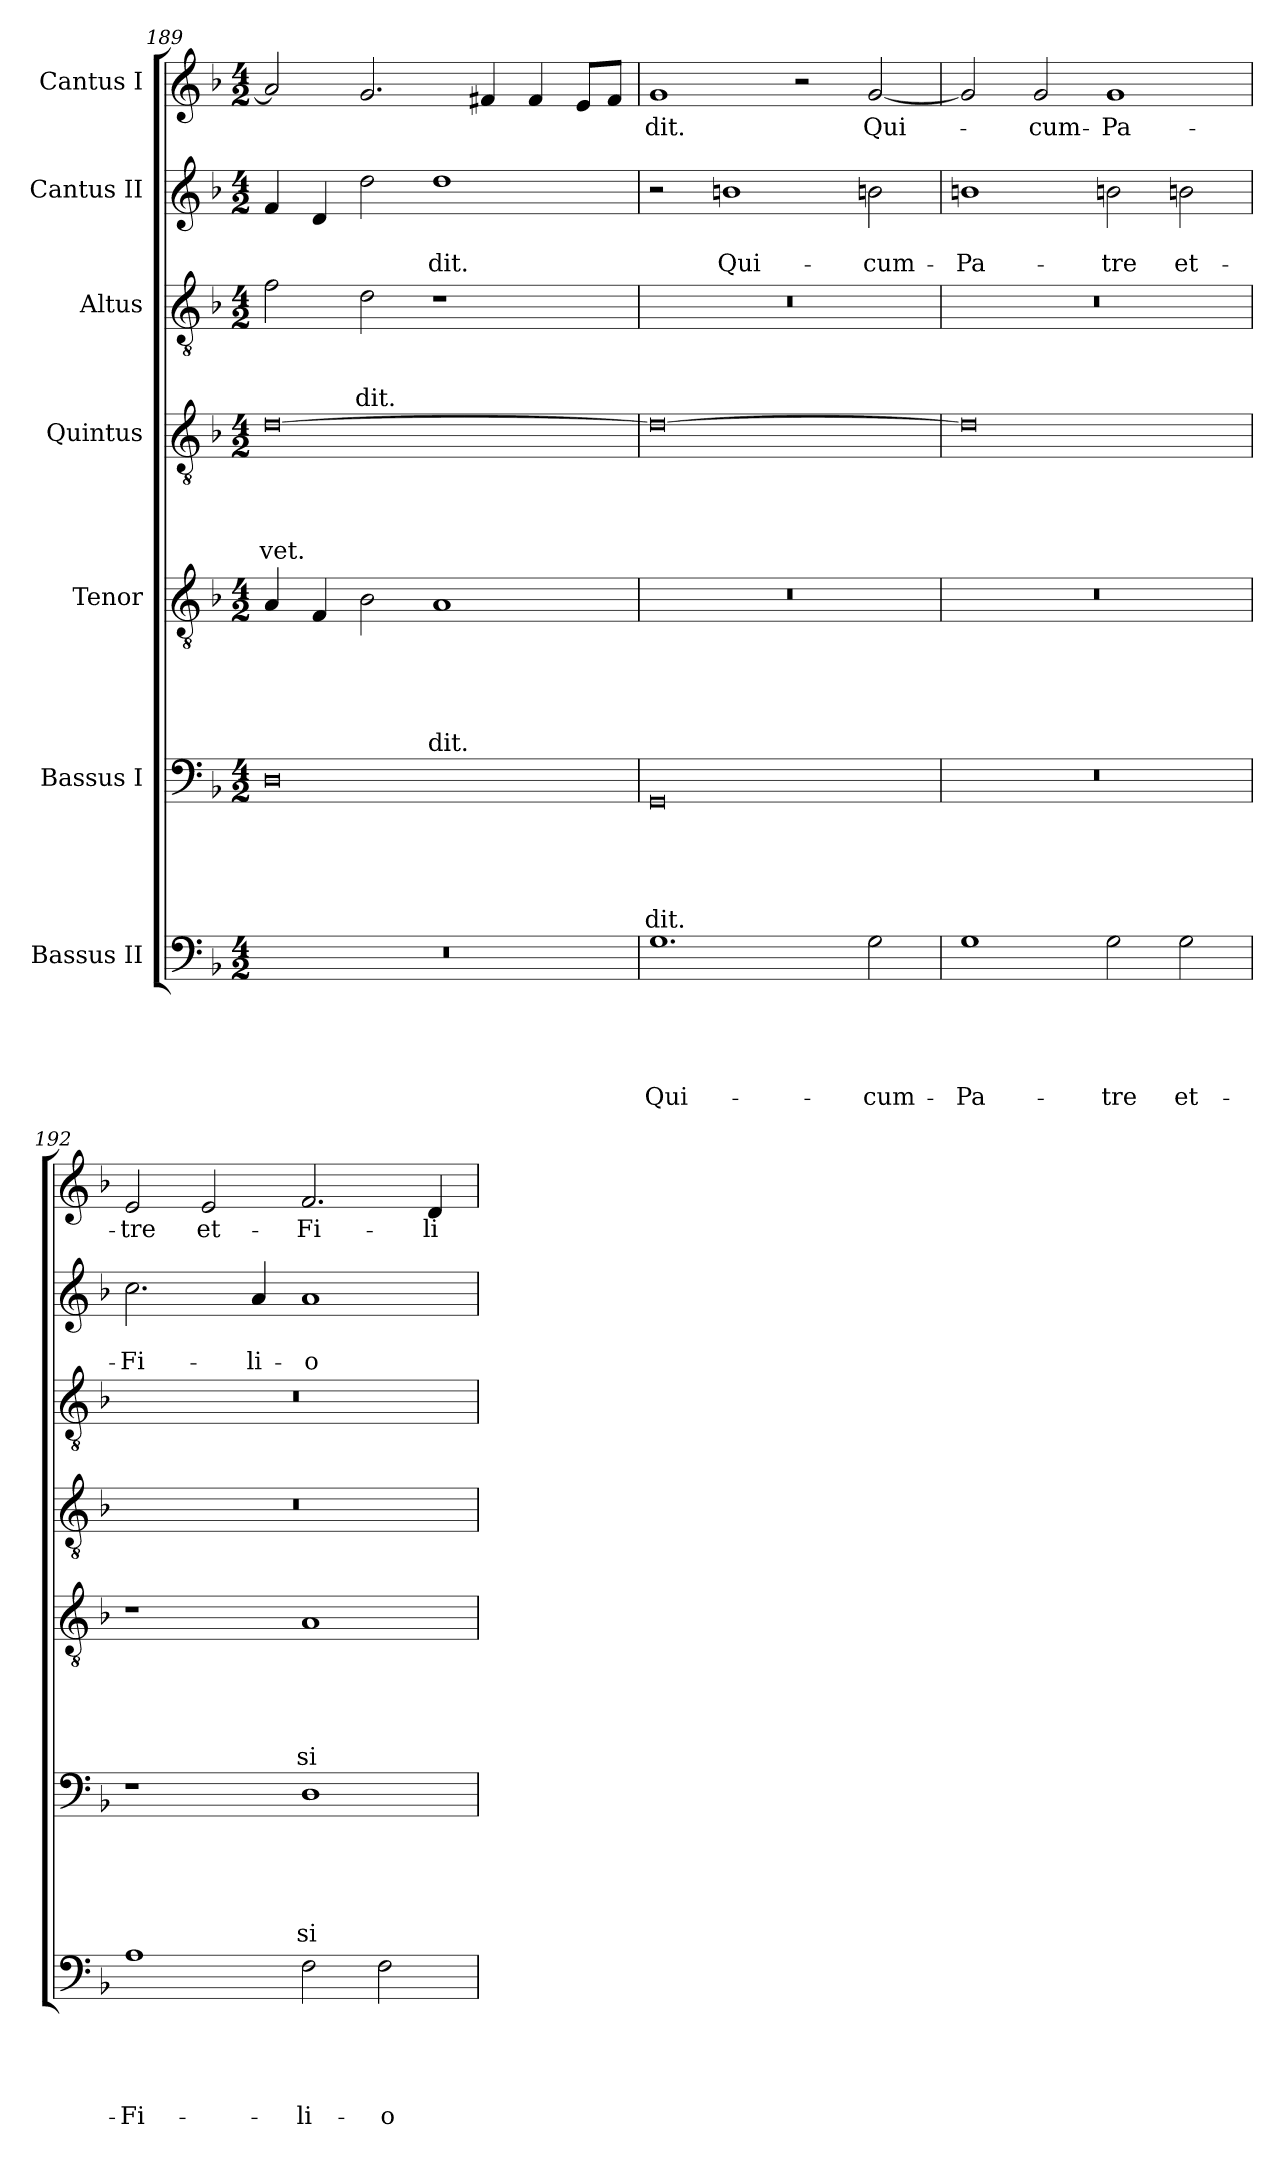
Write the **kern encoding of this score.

**kern	**text	**text	**text	**text	**text	**kern	**text	**text	**text	**text	**text	**kern	**text	**text	**text	**text	**text	**kern	**text	**text	**text	**text	**kern	**text	**text	**text	**kern	**text	**text	**kern	**text
*part7	*part7	*part7	*part7	*part7	*part7	*part6	*part6	*part6	*part6	*part6	*part6	*part5	*part5	*part5	*part5	*part5	*part5	*part4	*part4	*part4	*part4	*part4	*part3	*part3	*part3	*part3	*part2	*part2	*part2	*part1	*part1
*staff7	*staff7	*staff7	*staff7	*staff7	*staff7	*staff6	*staff6	*staff6	*staff6	*staff6	*staff6	*staff5	*staff5	*staff5	*staff5	*staff5	*staff5	*staff4	*staff4	*staff4	*staff4	*staff4	*staff3	*staff3	*staff3	*staff3	*staff2	*staff2	*staff2	*staff1	*staff1
*I"Bassus II	*	*	*	*	*	*I"Bassus I	*	*	*	*	*	*I"Tenor	*	*	*	*	*	*I"Quintus	*	*	*	*	*I"Altus	*	*	*	*I"Cantus II	*	*	*I"Cantus I	*
*clefF4	*	*	*	*	*	*clefF4	*	*	*	*	*	*clefGv2	*	*	*	*	*	*clefGv2	*	*	*	*	*clefGv2	*	*	*	*clefG2	*	*	*clefG2	*
*k[b-]	*	*	*	*	*	*k[b-]	*	*	*	*	*	*k[b-]	*	*	*	*	*	*k[b-]	*	*	*	*	*k[b-]	*	*	*	*k[b-]	*	*	*k[b-]	*
*M4/2	*	*	*	*	*	*M4/2	*	*	*	*	*	*M4/2	*	*	*	*	*	*M4/2	*	*	*	*	*M4/2	*	*	*	*M4/2	*	*	*M4/2	*
=189	=189	=189	=189	=189	=189	=189	=189	=189	=189	=189	=189	=189	=189	=189	=189	=189	=189	=189	=189	=189	=189	=189	=189	=189	=189	=189	=189	=189	=189	=189	=189
0r	.	.	.	.	.	0D\	.	.	.	.	.	4A/	.	.	.	.	.	[0d\	.	.	.	-vet.	2f\	.	.	.	4f/	.	.	2a/]	.
.	.	.	.	.	.	.	.	.	.	.	.	4F/	.	.	.	.	.	.	.	.	.	.	.	.	.	.	4d/	.	.	.	.
.	.	.	.	.	.	.	.	.	.	.	.	2B-\	.	.	.	.	.	.	.	.	.	.	2d\	.	.	-dit.	2dd\	.	.	2.g/	.
.	.	.	.	.	.	.	.	.	.	.	.	1A/	.	.	.	.	-dit.	.	.	.	.	.	1r	.	.	.	1dd\	.	-dit.	.	.
.	.	.	.	.	.	.	.	.	.	.	.	.	.	.	.	.	.	.	.	.	.	.	.	.	.	.	.	.	.	4f#X/	.
.	.	.	.	.	.	.	.	.	.	.	.	.	.	.	.	.	.	.	.	.	.	.	.	.	.	.	.	.	.	4f#/	.
.	.	.	.	.	.	.	.	.	.	.	.	.	.	.	.	.	.	.	.	.	.	.	.	.	.	.	.	.	.	8e/L	.
.	.	.	.	.	.	.	.	.	.	.	.	.	.	.	.	.	.	.	.	.	.	.	.	.	.	.	.	.	.	8f#/J	.
=190	=190	=190	=190	=190	=190	=190	=190	=190	=190	=190	=190	=190	=190	=190	=190	=190	=190	=190	=190	=190	=190	=190	=190	=190	=190	=190	=190	=190	=190	=190	=190
1.G\	.	.	.	.	Qui-	0GG/	.	.	.	.	-dit.	0r	.	.	.	.	.	0d\_	.	.	.	.	0r	.	.	.	2r	.	.	1g/	-dit.
.	.	.	.	.	.	.	.	.	.	.	.	.	.	.	.	.	.	.	.	.	.	.	.	.	.	.	1bn\	.	Qui-	.	.
.	.	.	.	.	.	.	.	.	.	.	.	.	.	.	.	.	.	.	.	.	.	.	.	.	.	.	.	.	.	2r	.
2G\	.	.	.	.	cum-	.	.	.	.	.	.	.	.	.	.	.	.	.	.	.	.	.	.	.	.	.	2bn\	.	cum-	[2g/	Qui-
=191	=191	=191	=191	=191	=191	=191	=191	=191	=191	=191	=191	=191	=191	=191	=191	=191	=191	=191	=191	=191	=191	=191	=191	=191	=191	=191	=191	=191	=191	=191	=191
1G\	.	.	.	.	Pa-	0r	.	.	.	.	.	0r	.	.	.	.	.	0d\]	.	.	.	.	0r	.	.	.	1bn\	.	Pa-	2g/]	.
.	.	.	.	.	.	.	.	.	.	.	.	.	.	.	.	.	.	.	.	.	.	.	.	.	.	.	.	.	.	2g/	cum-
2G\	.	.	.	.	-tre	.	.	.	.	.	.	.	.	.	.	.	.	.	.	.	.	.	.	.	.	.	2bn\	.	-tre	1g/	Pa-
2G\	.	.	.	.	et-	.	.	.	.	.	.	.	.	.	.	.	.	.	.	.	.	.	.	.	.	.	2bn\	.	et-	.	.
=192	=192	=192	=192	=192	=192	=192	=192	=192	=192	=192	=192	=192	=192	=192	=192	=192	=192	=192	=192	=192	=192	=192	=192	=192	=192	=192	=192	=192	=192	=192	=192
1A\	.	.	.	.	Fi-	1r	.	.	.	.	.	1r	.	.	.	.	.	0r	.	.	.	.	0r	.	.	.	2.cc\	.	Fi-	2e/	-tre
.	.	.	.	.	.	.	.	.	.	.	.	.	.	.	.	.	.	.	.	.	.	.	.	.	.	.	.	.	.	2e/	et-
.	.	.	.	.	.	.	.	.	.	.	.	.	.	.	.	.	.	.	.	.	.	.	.	.	.	.	4a/	.	-li-	.	.
2F\	.	.	.	.	-li-	1D\	.	.	.	.	si-	1A/	.	.	.	.	si-	.	.	.	.	.	.	.	.	.	1a/	.	-o	2.f/	Fi-
2F\	.	.	.	.	-o	.	.	.	.	.	.	.	.	.	.	.	.	.	.	.	.	.	.	.	.	.	.	.	.	.	.
.	.	.	.	.	.	.	.	.	.	.	.	.	.	.	.	.	.	.	.	.	.	.	.	.	.	.	.	.	.	4d/	-li-
=	=	=	=	=	=	=	=	=	=	=	=	=	=	=	=	=	=	=	=	=	=	=	=	=	=	=	=	=	=	=	=
*-	*-	*-	*-	*-	*-	*-	*-	*-	*-	*-	*-	*-	*-	*-	*-	*-	*-	*-	*-	*-	*-	*-	*-	*-	*-	*-	*-	*-	*-	*-	*-
